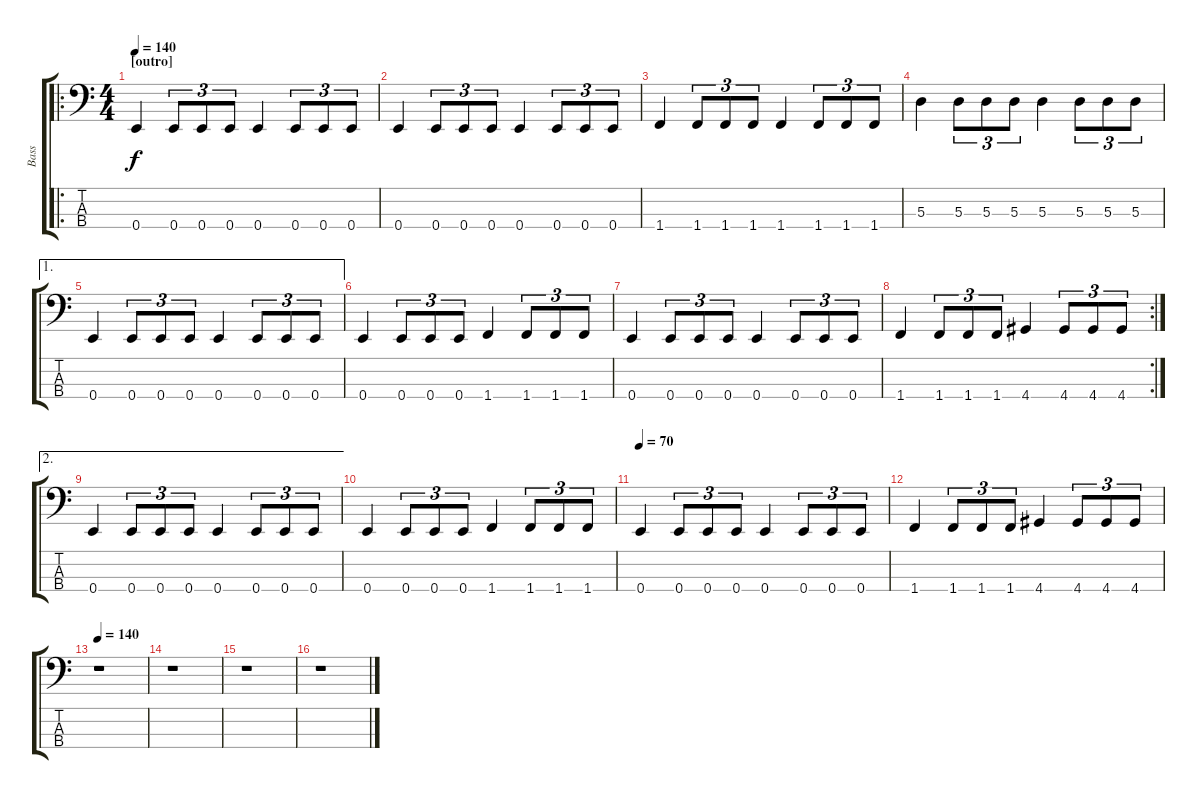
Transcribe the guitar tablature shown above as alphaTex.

\track ("Bass" "Bass") {instrument fretlessbass}
\staff {score tabs}
\tuning (G2 D2 A1 E1) {hide}
\ro
\ts (4 4)
\section ("" "[outro]")
\tempo 140
\clef f4
\ks c
0.4.4{dy f} 0.4.8{tu (3 2)} 0.4.8{tu (3 2)} 0.4.8{tu (3 2)} 0.4.4 0.4.8{tu (3 2)} 0.4.8{tu (3 2)} 0.4.8{tu (3 2)} |
0.4.4 0.4.8{tu (3 2)} 0.4.8{tu (3 2)} 0.4.8{tu (3 2)} 0.4.4 0.4.8{tu (3 2)} 0.4.8{tu (3 2)} 0.4.8{tu (3 2)} |
1.4.4 1.4.8{tu (3 2)} 1.4.8{tu (3 2)} 1.4.8{tu (3 2)} 1.4.4 1.4.8{tu (3 2)} 1.4.8{tu (3 2)} 1.4.8{tu (3 2)} |
5.3.4 5.3.8{tu (3 2)} 5.3.8{tu (3 2)} 5.3.8{tu (3 2)} 5.3.4 5.3.8{tu (3 2)} 5.3.8{tu (3 2)} 5.3.8{tu (3 2)} |
\ae 1
0.4.4 0.4.8{tu (3 2)} 0.4.8{tu (3 2)} 0.4.8{tu (3 2)} 0.4.4 0.4.8{tu (3 2)} 0.4.8{tu (3 2)} 0.4.8{tu (3 2)} |
0.4.4 0.4.8{tu (3 2)} 0.4.8{tu (3 2)} 0.4.8{tu (3 2)} 1.4.4 1.4.8{tu (3 2)} 1.4.8{tu (3 2)} 1.4.8{tu (3 2)} |
0.4.4 0.4.8{tu (3 2)} 0.4.8{tu (3 2)} 0.4.8{tu (3 2)} 0.4.4 0.4.8{tu (3 2)} 0.4.8{tu (3 2)} 0.4.8{tu (3 2)} |
\rc 2
1.4.4 1.4.8{tu (3 2)} 1.4.8{tu (3 2)} 1.4.8{tu (3 2)} 4.4.4 4.4.8{tu (3 2)} 4.4.8{tu (3 2)} 4.4.8{tu (3 2)} |
\ae 2
0.4.4{volume 8} 0.4.8{tu (3 2)} 0.4.8{tu (3 2)} 0.4.8{tu (3 2)} 0.4.4 0.4.8{tu (3 2)} 0.4.8{tu (3 2)} 0.4.8{tu (3 2)} |
0.4.4 0.4.8{tu (3 2)} 0.4.8{tu (3 2)} 0.4.8{tu (3 2)} 1.4.4 1.4.8{tu (3 2)} 1.4.8{tu (3 2)} 1.4.8{tu (3 2)} |
\tempo 70
0.4.4{volume 0} 0.4.8{tu (3 2)} 0.4.8{tu (3 2)} 0.4.8{tu (3 2)} 0.4.4 0.4.8{tu (3 2)} 0.4.8{tu (3 2)} 0.4.8{tu (3 2)} |
1.4.4 1.4.8{tu (3 2)} 1.4.8{tu (3 2)} 1.4.8{tu (3 2)} 4.4.4 4.4.8{tu (3 2)} 4.4.8{tu (3 2)} 4.4.8{tu (3 2)} |
\tempo 140
r.1 |
r.1 |
r.1 |
r.1
